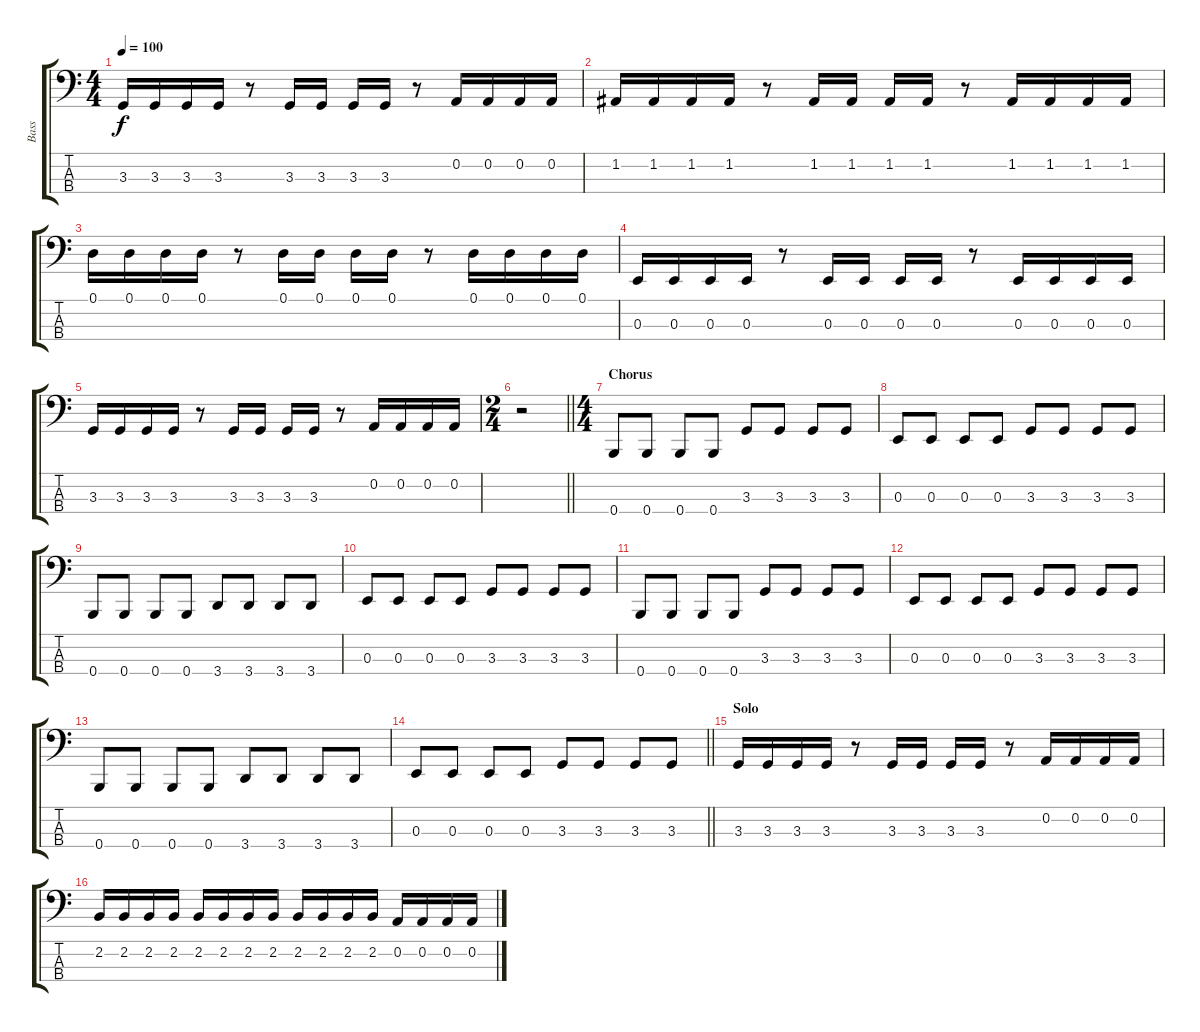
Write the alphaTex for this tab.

\track ("Bass" "Bass") {instrument electricbassfinger}
\staff {score tabs}
\tuning (D2 A1 E1 B0) {hide}
\ts (4 4)
\tempo 100
\clef f4
\ks c
3.3.16{dy f} 3.3.16 3.3.16 3.3.16 r.8 3.3.16 3.3.16 3.3.16 3.3.16 r.8 0.2.16 0.2.16 0.2.16 0.2.16 |
1.2.16 1.2.16 1.2.16 1.2.16 r.8 1.2.16 1.2.16 1.2.16 1.2.16 r.8 1.2.16 1.2.16 1.2.16 1.2.16 |
0.1.16 0.1.16 0.1.16 0.1.16 r.8 0.1.16 0.1.16 0.1.16 0.1.16 r.8 0.1.16 0.1.16 0.1.16 0.1.16 |
0.3.16 0.3.16 0.3.16 0.3.16 r.8 0.3.16 0.3.16 0.3.16 0.3.16 r.8 0.3.16 0.3.16 0.3.16 0.3.16 |
3.3.16 3.3.16 3.3.16 3.3.16 r.8 3.3.16 3.3.16 3.3.16 3.3.16 r.8 0.2.16 0.2.16 0.2.16 0.2.16 |
\ts (2 4)
\barLineRight lightlight
r.2 |
\ts (4 4)
\section ("" "Chorus")
0.4.8 0.4.8 0.4.8 0.4.8 3.3.8 3.3.8 3.3.8 3.3.8 |
0.3.8 0.3.8 0.3.8 0.3.8 3.3.8 3.3.8 3.3.8 3.3.8 |
0.4.8 0.4.8 0.4.8 0.4.8 3.4.8 3.4.8 3.4.8 3.4.8 |
0.3.8 0.3.8 0.3.8 0.3.8 3.3.8 3.3.8 3.3.8 3.3.8 |
0.4.8 0.4.8 0.4.8 0.4.8 3.3.8 3.3.8 3.3.8 3.3.8 |
0.3.8 0.3.8 0.3.8 0.3.8 3.3.8 3.3.8 3.3.8 3.3.8 |
0.4.8 0.4.8 0.4.8 0.4.8 3.4.8 3.4.8 3.4.8 3.4.8 |
\barLineRight lightlight
0.3.8 0.3.8 0.3.8 0.3.8 3.3.8 3.3.8 3.3.8 3.3.8 |
\section ("" "Solo")
3.3.16 3.3.16 3.3.16 3.3.16 r.8 3.3.16 3.3.16 3.3.16 3.3.16 r.8 0.2.16 0.2.16 0.2.16 0.2.16 |
2.2.16 2.2.16 2.2.16 2.2.16 2.2.16 2.2.16 2.2.16 2.2.16 2.2.16 2.2.16 2.2.16 2.2.16 0.2.16 0.2.16 0.2.16 0.2.16
